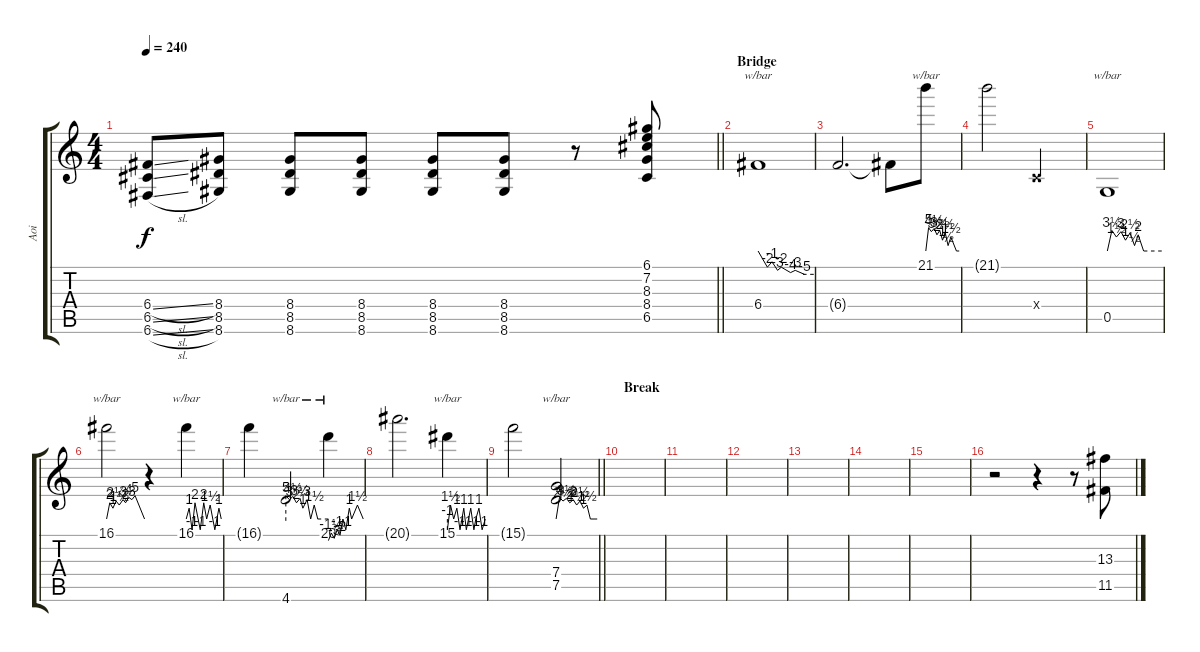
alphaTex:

\track ("Aoi" "Aoi") {instrument distortionguitar}
\staff {score tabs}
\tuning (D4 A3 F3 C3 G2 C2) {hide}
\ts (4 4)
\tempo 240
\clef g2
\barLineRight lightlight
\ks c
(6.4{sl} 6.5{sl} 6.6{sl}).8{dy f} (8.4 8.5 8.6).8 (8.4 8.5 8.6).8 (8.4 8.5 8.6).8 (8.4 8.5 8.6).8 (8.4 8.5 8.6).8 r.8 (6.1 7.2 8.3 8.4 6.5).8 |
\section ("" "Bridge")
6.4.1{tbe (custom default 0 0 10 -8 15 -4 21 -12 25 -8 35 -16 40 -12 50 -20 60 -20)} |
6.4{t}.2{d} 6.4{t}.8 21.1.8{tbe (custom default 0 0 5 20 10 12 15 18 20 8 25 14 30 4 35 10 40 2 45 6 55 0 60 0)} |
21.1{t}.2 0.4{x}.2 |
0.5.1{tbe (custom default 0 0 5 14 10 6 15 12 20 4 25 10 30 2 34 8 40 0 60 0)} |
16.1.2{tbe (custom default 0 0 5 8 10 4 15 10 20 6 26 12 30 8 35 16 40 12 45 20 60 0)} r.4 16.1.4{tbe (custom default 0 0 5 4 10 -4 15 8 24 -4 30 8 35 0 41 6 49 -4 56 4 60 0)} |
16.1{t}.4 4.6.2{tbe (custom default 0 20 5 12 10 18 15 8 20 14 24 4 30 12 35 0 40 6 45 0 60 0)} 20.1.4{tbe (custom default 0 -16 5 -6 10 -12 15 -4 20 -8 25 0 30 -4 36 4 40 0 50 6 60 0)} |
20.1{t}.2{d} 15.1.4{tbe (custom default 0 -4 5 6 10 0 15 4 20 -4 26 4 30 -4 37 4 42 -4 45 0 50 4 55 -4 60 0)} |
\barLineRight lightlight
15.1{t}.2 (7.4 7.5).2{tbe (custom default 0 0 5 16 10 10 15 14 20 8 25 12 30 6 35 10 40 4 45 6 50 0 60 0)} |
\section ("" "Break")
|
|
|
|
|
|
r.2 r.4 r.8 (13.3 11.5).8
